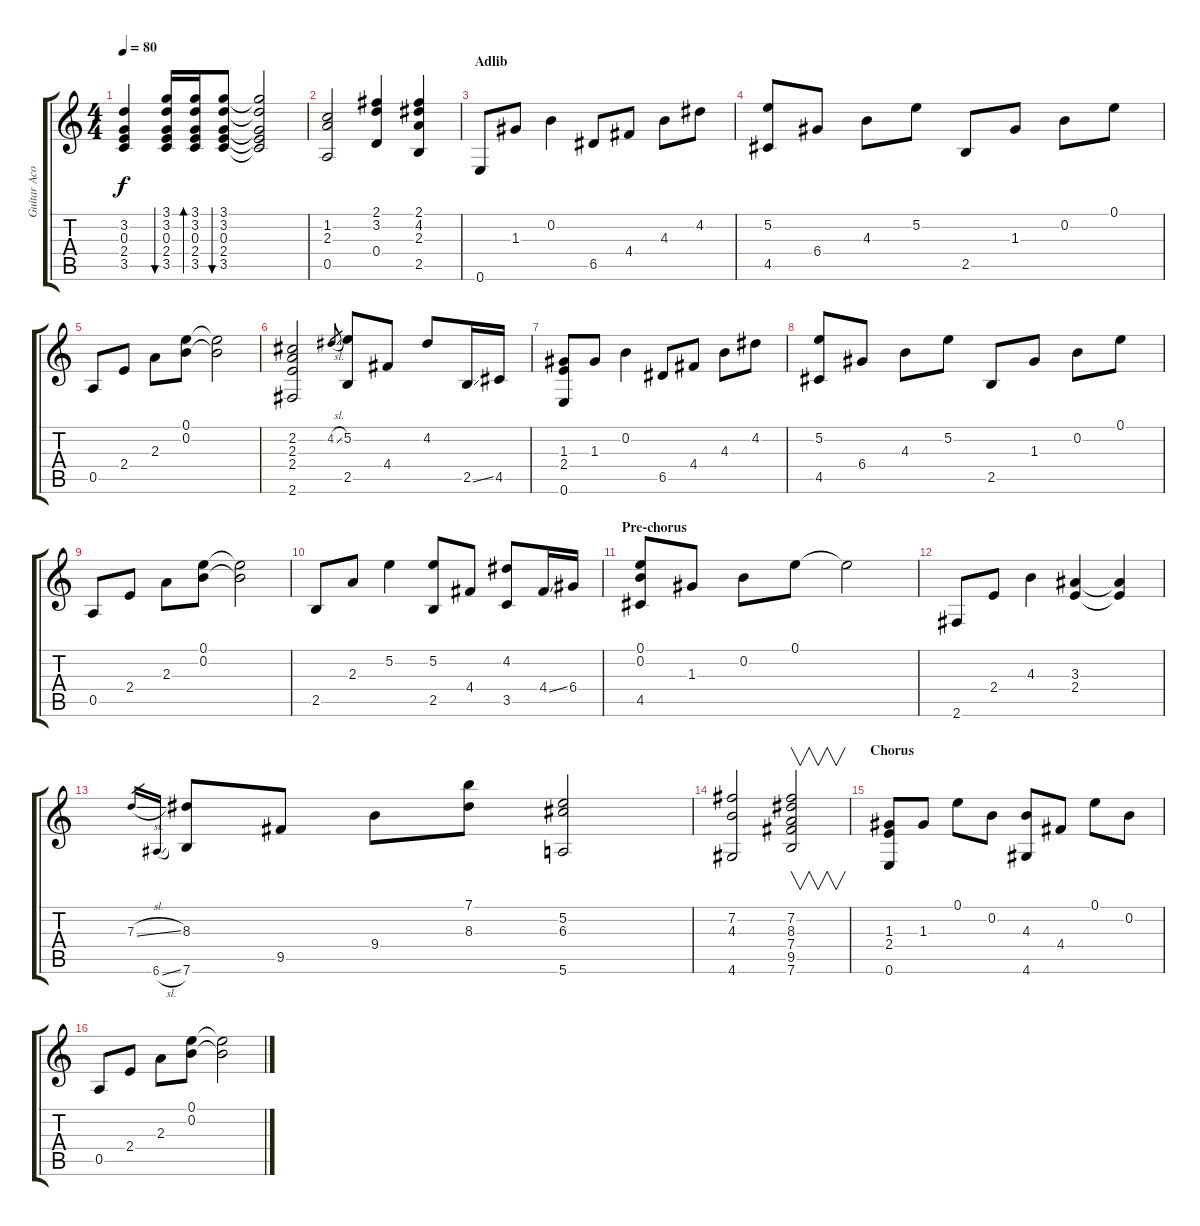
\track ("Guitar Acoustics by Nehrie" "Guitar Aco") {instrument acousticguitarnylon}
\staff {score tabs}
\tuning (E4 B3 G3 D3 A2 E2) {hide}
\ts (4 4)
\tempo 80
\clef g2
\ks c
(3.2 0.3 2.4 3.5).4{dy f} (3.1 3.2 0.3 2.4 3.5).16{bu 60} (3.1 3.2 0.3 2.4 3.5).16{bd 60} (3.1 3.2 0.3 2.4 3.5).8{bu 120} (3.1{t} 3.2{t} 0.3{t} 2.4{t} 3.5{t}).2 |
(1.2 2.3 0.5).2 (2.1 3.2 0.4).4 (2.1 4.2 2.3 2.5).4 |
\section ("" "Adlib")
0.6.8 1.3.8 0.2.4 6.5.8 4.4.8 4.3.8 4.2.8 |
(5.2 4.5).8 6.4.8 4.3.8 5.2.8 2.5.8 1.3.8 0.2.8 0.1.8 |
0.5.8 2.4.8 2.3.8 (0.1 0.2).8 (0.1{t} 0.2{t}).2 |
(2.2 2.3 2.4 2.6).2 4.2{sl}.8{gr} (5.2 2.5).8 4.4.8 4.2.8 2.5{ss}.16 4.5.16 |
(1.3 2.4 0.6).8 1.3.8 0.2.4 6.5.8 4.4.8 4.3.8 4.2.8 |
(5.2 4.5).8 6.4.8 4.3.8 5.2.8 2.5.8 1.3.8 0.2.8 0.1.8 |
0.5.8 2.4.8 2.3.8 (0.1 0.2).8 (0.1{t} 0.2{t}).2 |
2.5.8 2.3.8 5.2.4 (5.2 2.5).8 4.4.8 (4.2 3.5).8 4.4{ss}.16 6.4.16 |
\section ("" "Pre-chorus")
(0.1 0.2 4.5).8 1.3.8 0.2.8 0.1.8 0.1{t}.2 |
2.6.8 2.4.8 4.3.4 (3.3 2.4).4 (3.3{t} 2.4{t}).4 |
7.3{sl}.16{gr} 6.6{sl}.16{gr} (8.3 7.6).8 9.5.8 9.4.8 (7.1 8.3).8 (5.2 6.3 5.6).2 |
(7.2 4.3 4.6).2 (7.2 8.3 7.4 9.5 7.6).2{v} |
\section ("" "Chorus")
(1.3 2.4 0.6).8 1.3.8 0.1.8 0.2.8 (4.3 4.6).8 4.4.8 0.1.8 0.2.8 |
0.5.8 2.4.8 2.3.8 (0.1 0.2).8 (0.1{t} 0.2{t}).2
